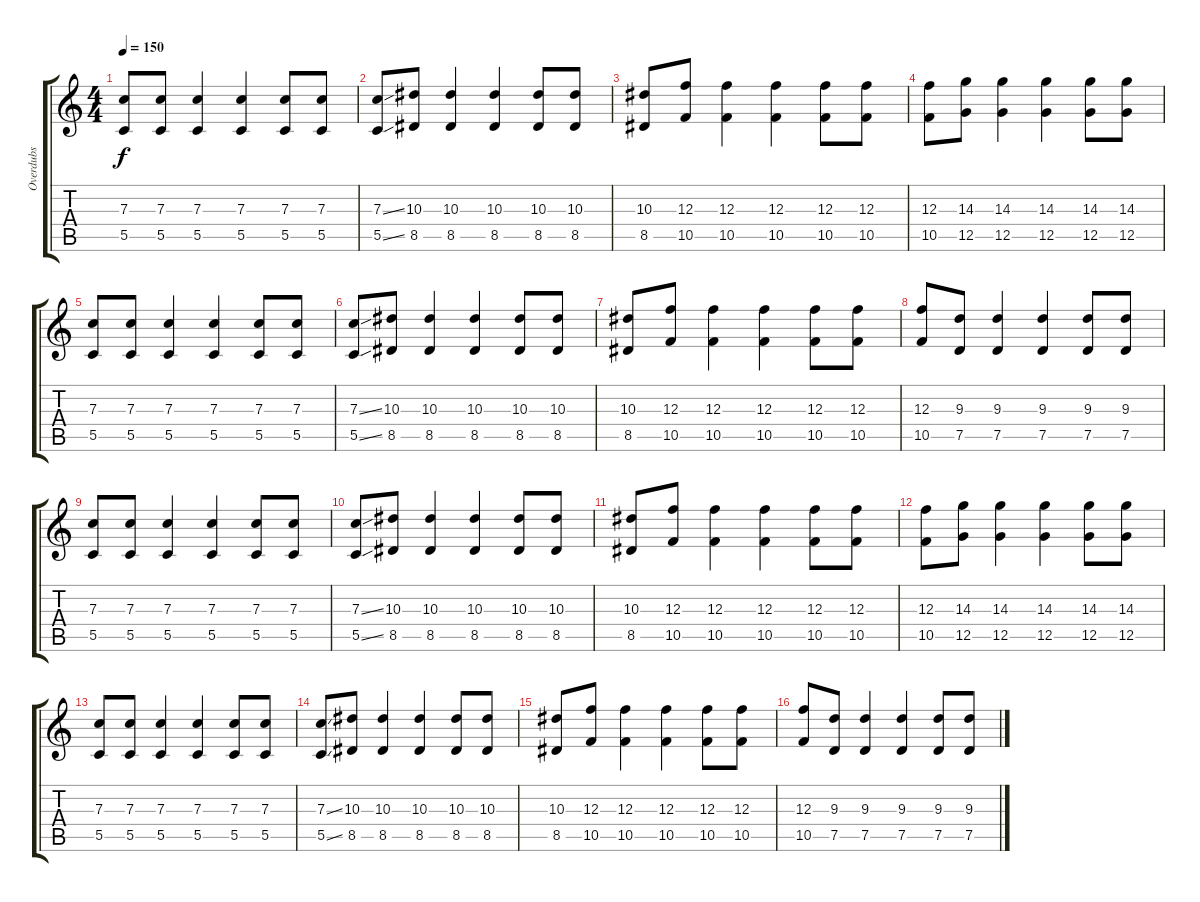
\track ("Overdubs" "Overdubs") {instrument distortionguitar}
\staff {score tabs}
\tuning (D4 A3 F3 C3 G2 C2) {hide}
\ts (4 4)
\tempo 150
\clef g2
\ks c
(7.3 5.5).8{dy f instrument distortionguitar} (7.3 5.5).8 (7.3 5.5).4 (7.3 5.5).4 (7.3 5.5).8 (7.3 5.5).8 |
(7.3{ss} 5.5{ss}).8 (10.3 8.5).8 (10.3 8.5).4 (10.3 8.5).4 (10.3 8.5).8 (10.3 8.5).8 |
(10.3 8.5).8 (12.3 10.5).8 (12.3 10.5).4 (12.3 10.5).4 (12.3 10.5).8 (12.3 10.5).8 |
(12.3 10.5).8 (14.3 12.5).8 (14.3 12.5).4 (14.3 12.5).4 (14.3 12.5).8 (14.3 12.5).8 |
(7.3 5.5).8 (7.3 5.5).8 (7.3 5.5).4 (7.3 5.5).4 (7.3 5.5).8 (7.3 5.5).8 |
(7.3{ss} 5.5{ss}).8 (10.3 8.5).8 (10.3 8.5).4 (10.3 8.5).4 (10.3 8.5).8 (10.3 8.5).8 |
(10.3 8.5).8 (12.3 10.5).8 (12.3 10.5).4 (12.3 10.5).4 (12.3 10.5).8 (12.3 10.5).8 |
(12.3 10.5).8 (9.3 7.5).8 (9.3 7.5).4 (9.3 7.5).4 (9.3 7.5).8 (9.3 7.5).8 |
(7.3 5.5).8 (7.3 5.5).8 (7.3 5.5).4 (7.3 5.5).4 (7.3 5.5).8 (7.3 5.5).8 |
(7.3{ss} 5.5{ss}).8 (10.3 8.5).8 (10.3 8.5).4 (10.3 8.5).4 (10.3 8.5).8 (10.3 8.5).8 |
(10.3 8.5).8 (12.3 10.5).8 (12.3 10.5).4 (12.3 10.5).4 (12.3 10.5).8 (12.3 10.5).8 |
(12.3 10.5).8 (14.3 12.5).8 (14.3 12.5).4 (14.3 12.5).4 (14.3 12.5).8 (14.3 12.5).8 |
(7.3 5.5).8 (7.3 5.5).8 (7.3 5.5).4 (7.3 5.5).4 (7.3 5.5).8 (7.3 5.5).8 |
(7.3{ss} 5.5{ss}).8 (10.3 8.5).8 (10.3 8.5).4 (10.3 8.5).4 (10.3 8.5).8 (10.3 8.5).8 |
(10.3 8.5).8 (12.3 10.5).8 (12.3 10.5).4 (12.3 10.5).4 (12.3 10.5).8 (12.3 10.5).8 |
(12.3 10.5).8 (9.3 7.5).8 (9.3 7.5).4 (9.3 7.5).4 (9.3 7.5).8 (9.3 7.5).8
